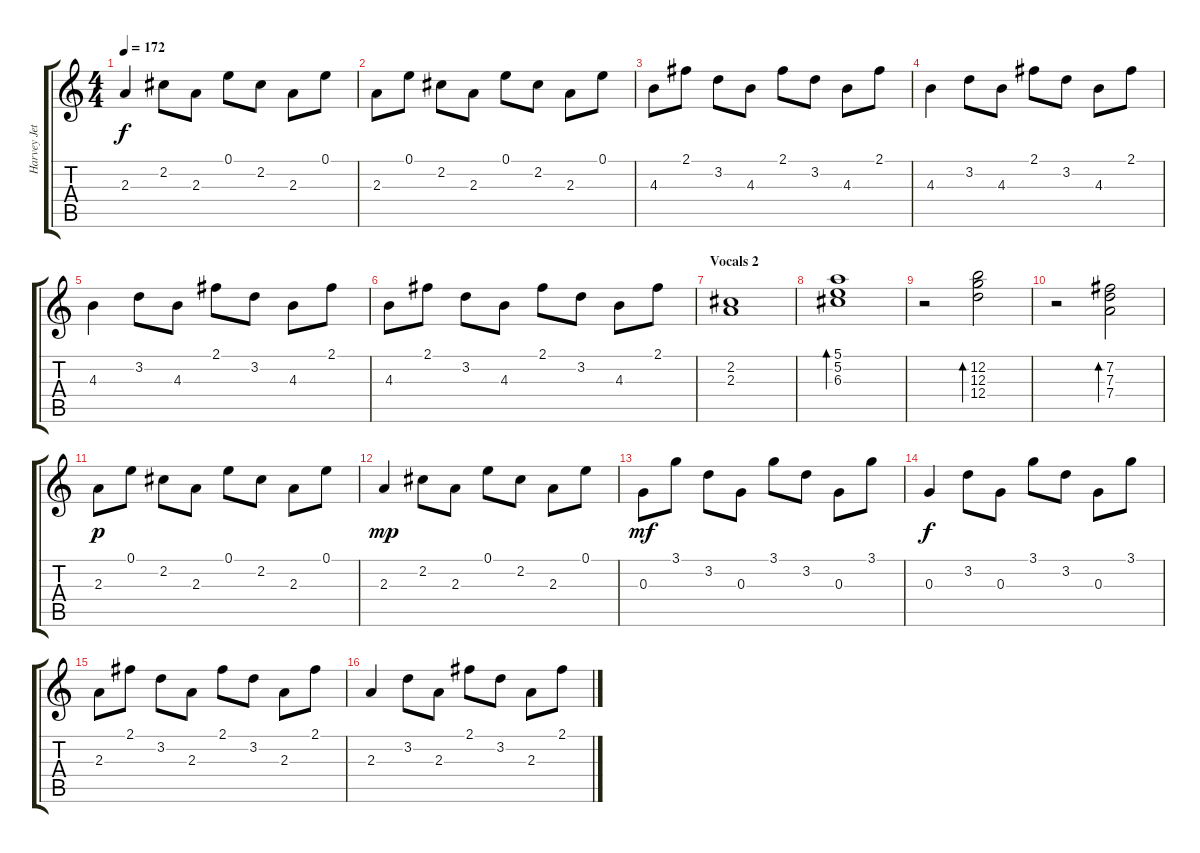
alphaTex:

\track ("Harvey Jett  " "Harvey Jet") {instrument acousticguitarsteel}
\staff {score tabs}
\tuning (E4 B3 G3 D3 A2 E2) {hide}
\ts (4 4)
\tempo 172
\clef g2
\ks c
2.3.4{dy f} 2.2.8 2.3.8 0.1.8 2.2.8 2.3.8 0.1.8 |
2.3.8 0.1.8 2.2.8 2.3.8 0.1.8 2.2.8 2.3.8 0.1.8 |
4.3.8 2.1.8 3.2.8 4.3.8 2.1.8 3.2.8 4.3.8 2.1.8 |
4.3.4 3.2.8 4.3.8 2.1.8 3.2.8 4.3.8 2.1.8 |
4.3.4 3.2.8 4.3.8 2.1.8 3.2.8 4.3.8 2.1.8 |
4.3.8 2.1.8 3.2.8 4.3.8 2.1.8 3.2.8 4.3.8 2.1.8 |
\section ("" "Vocals 2")
(2.2 2.3).1 |
(5.1 5.2 6.3).1{bd 480 instrument electricguitarjazz} |
r.2 (12.2 12.3 12.4).2{bd 480 instrument electricguitarjazz} |
r.2 (7.2 7.3 7.4).2{bd 480 instrument electricguitarjazz} |
2.3.8{dy p instrument acousticguitarsteel} 0.1.8 2.2.8 2.3.8 0.1.8 2.2.8 2.3.8 0.1.8 |
2.3.4{dy mp} 2.2.8 2.3.8 0.1.8 2.2.8 2.3.8 0.1.8 |
0.3.8{dy mf} 3.1.8 3.2.8 0.3.8 3.1.8 3.2.8 0.3.8 3.1.8 |
0.3.4{dy f} 3.2.8 0.3.8 3.1.8 3.2.8 0.3.8 3.1.8 |
2.3.8 2.1.8 3.2.8 2.3.8 2.1.8 3.2.8 2.3.8 2.1.8 |
2.3.4 3.2.8 2.3.8 2.1.8 3.2.8 2.3.8 2.1.8
